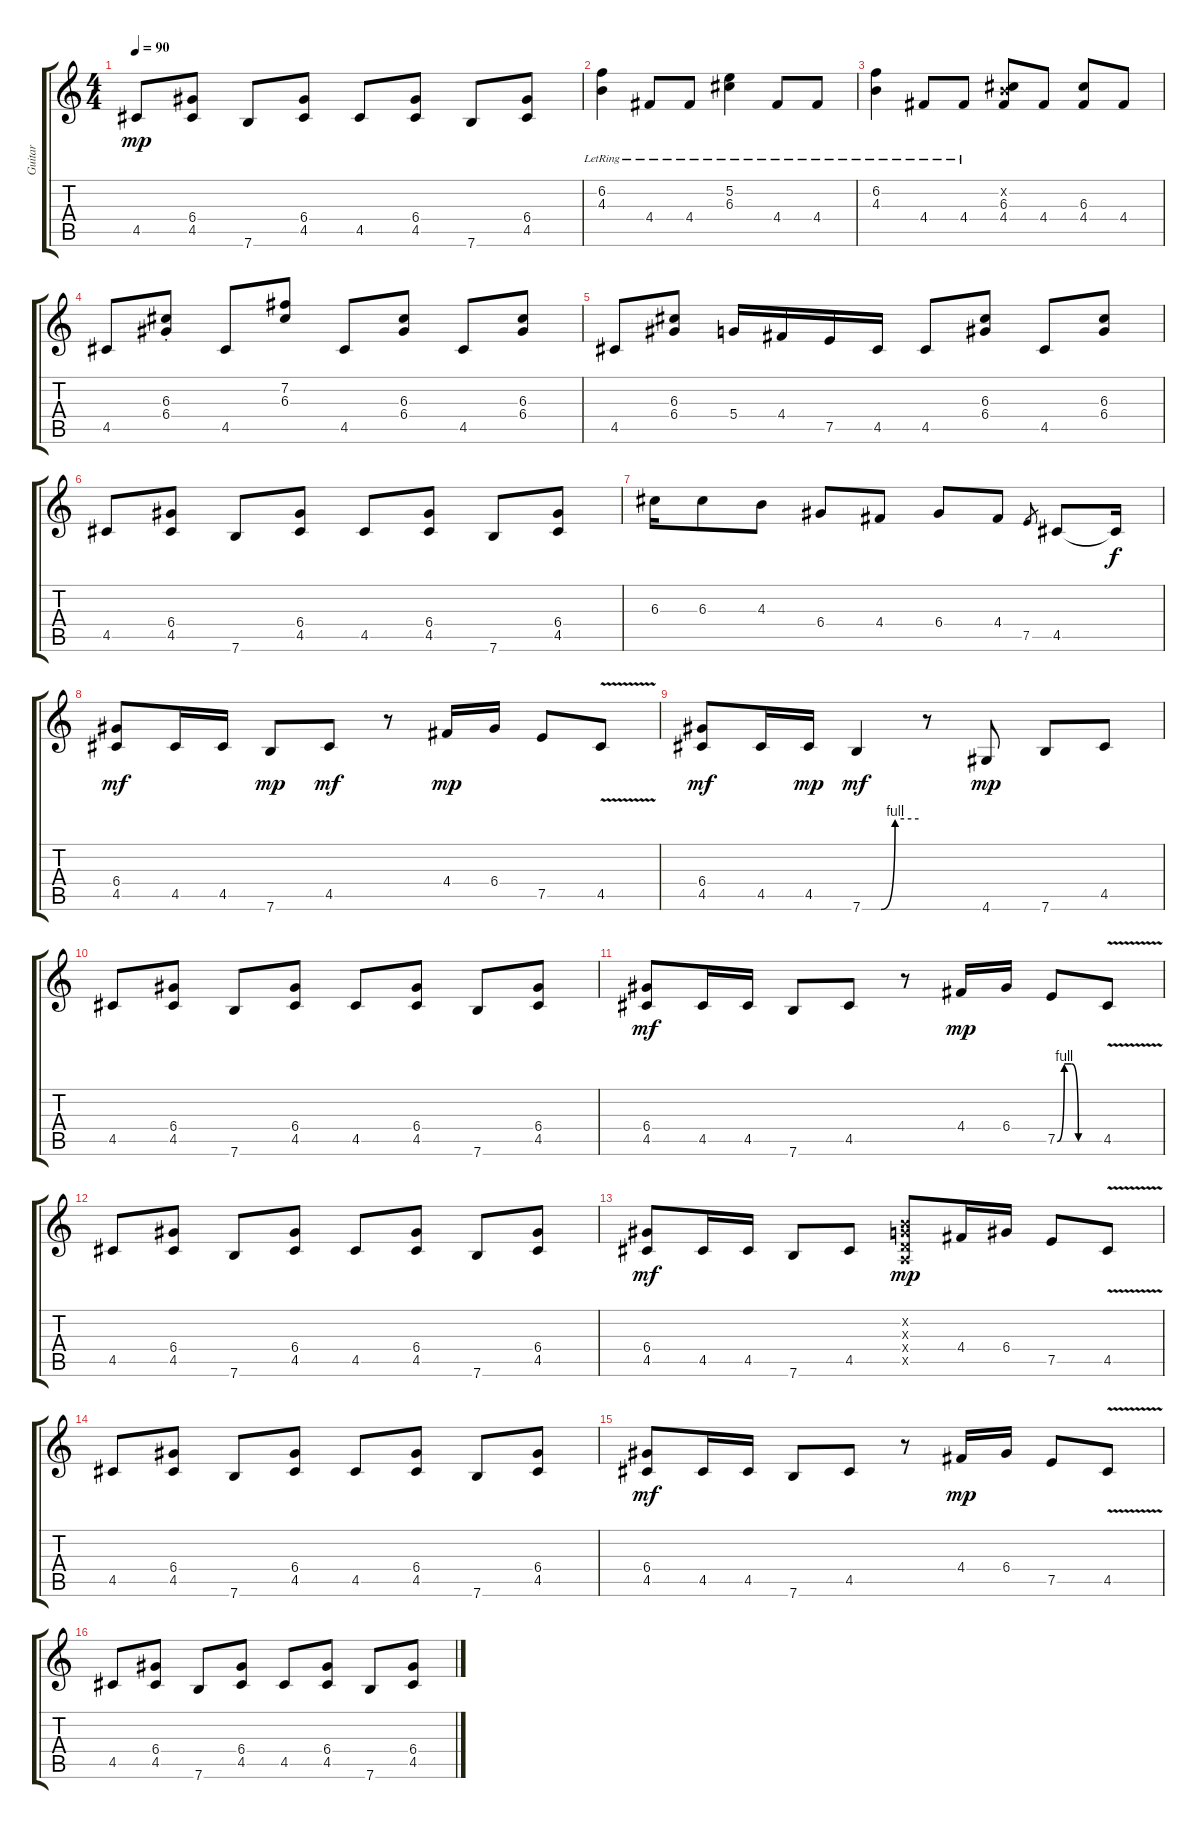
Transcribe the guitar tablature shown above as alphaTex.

\track ("Guitar" "Guitar") {instrument acousticguitarsteel}
\staff {score tabs}
\tuning (E4 B3 G3 D3 A2 E2) {hide}
\ts (4 4)
\tempo 90
\clef g2
\ks c
4.5.8{dy mp} (6.4 4.5).8 7.6.8 (6.4 4.5).8 4.5.8 (6.4 4.5).8 7.6.8 (6.4 4.5).8 |
(6.2{lr} 4.3{lr}).4 4.4{lr}.8 4.4{lr}.8 (5.2{lr} 6.3{lr}).4 4.4{lr}.8 4.4{lr}.8 |
(6.2{lr} 4.3{lr}).4 4.4{lr}.8 4.4{lr}.8 (0.2{x} 6.3 4.4).8 4.4.8 (6.3 4.4).8 4.4.8 |
4.5.8 (6.3{st} 6.4{st}).8 4.5.8 (7.2 6.3).8 4.5.8 (6.3 6.4).8 4.5.8 (6.3 6.4).8 |
4.5.8 (6.3 6.4).8 5.4.16 4.4.16 7.5.16 4.5.16 4.5.8 (6.3 6.4).8 4.5.8 (6.3 6.4).8 |
4.5.8 (6.4 4.5).8 7.6.8 (6.4 4.5).8 4.5.8 (6.4 4.5).8 7.6.8 (6.4 4.5).8 |
6.3.16 6.3.8 4.3.8 6.4.8 4.4.8 6.4.8 4.4.8 7.5.8{gr} 4.5.8 4.5{t}.16{dy f} |
(6.4 4.5).8{dy mf} 4.5.16 4.5.16 7.6.8{dy mp} 4.5.8{dy mf} r.8 4.4.16{dy mp} 6.4.16 7.5.8 4.5{v}.8 |
(6.4 4.5).8{dy mf} 4.5.16 4.5.16{dy mp} 7.6{be (custom 0 0 20 0 35 4 60 4)}.4{dy mf} r.8 4.6.8{dy mp} 7.6.8 4.5.8 |
4.5.8 (6.4 4.5).8 7.6.8 (6.4 4.5).8 4.5.8 (6.4 4.5).8 7.6.8 (6.4 4.5).8 |
(6.4 4.5).8{dy mf} 4.5.16 4.5.16 7.6.8 4.5.8 r.8 4.4.16{dy mp} 6.4.16 7.5{be (custom 0 0 10 4 20 4 30 0 60 0)}.8 4.5{v}.8 |
4.5.8 (6.4 4.5).8 7.6.8 (6.4 4.5).8 4.5.8 (6.4 4.5).8 7.6.8 (6.4 4.5).8 |
(6.4 4.5).8{dy mf} 4.5.16 4.5.16 7.6.8 4.5.8 (0.2{x} 0.3{x} 0.4{x} 0.5{x}).8{dy mp} 4.4.16 6.4.16 7.5.8 4.5{v}.8 |
4.5.8 (6.4 4.5).8 7.6.8 (6.4 4.5).8 4.5.8 (6.4 4.5).8 7.6.8 (6.4 4.5).8 |
(6.4 4.5).8{dy mf} 4.5.16 4.5.16 7.6.8 4.5.8 r.8 4.4.16{dy mp} 6.4.16 7.5.8 4.5{v}.8 |
4.5.8 (6.4 4.5).8 7.6.8 (6.4 4.5).8 4.5.8 (6.4 4.5).8 7.6.8 (6.4 4.5).8
